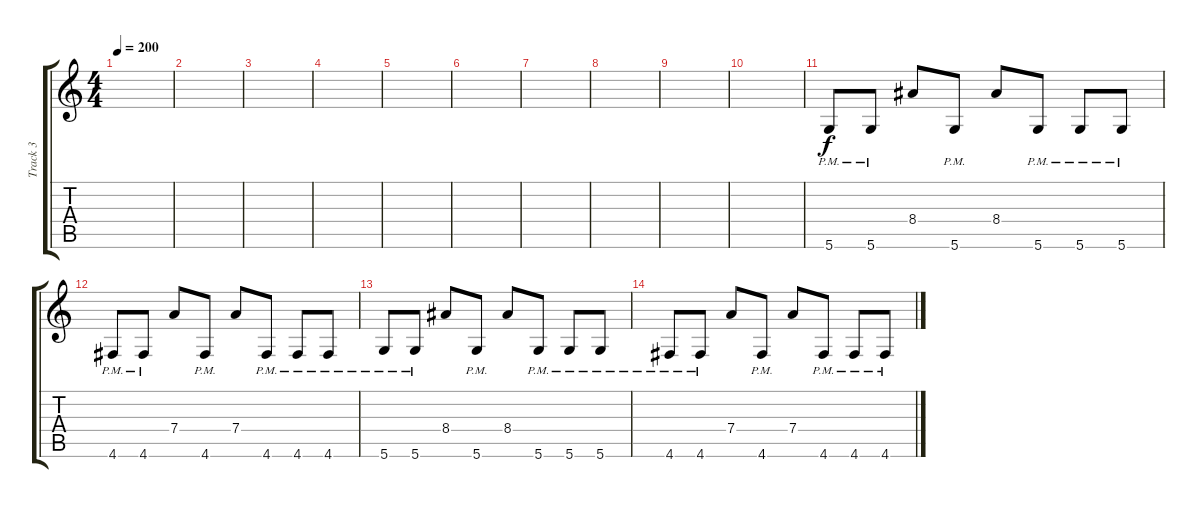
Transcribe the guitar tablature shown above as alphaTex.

\track ("Track 3" "Track 3") {instrument distortionguitar}
\staff {score tabs}
\tuning (E4 B3 G3 D3 A2 D2) {hide}
\ts (4 4)
\tempo 200
\clef g2
\ks c
|
|
|
|
|
|
|
|
|
|
5.6{pm}.8 5.6{pm}.8 8.4.8 5.6{pm}.8 8.4.8 5.6{pm}.8 5.6{pm}.8 5.6{pm}.8 |
4.6{pm}.8 4.6{pm}.8 7.4.8 4.6{pm}.8 7.4.8 4.6{pm}.8 4.6{pm}.8 4.6{pm}.8 |
5.6{pm}.8 5.6{pm}.8 8.4.8 5.6{pm}.8 8.4.8 5.6{pm}.8 5.6{pm}.8 5.6{pm}.8 |
4.6{pm}.8 4.6{pm}.8 7.4.8 4.6{pm}.8 7.4.8 4.6{pm}.8 4.6{pm}.8 4.6{pm}.8
